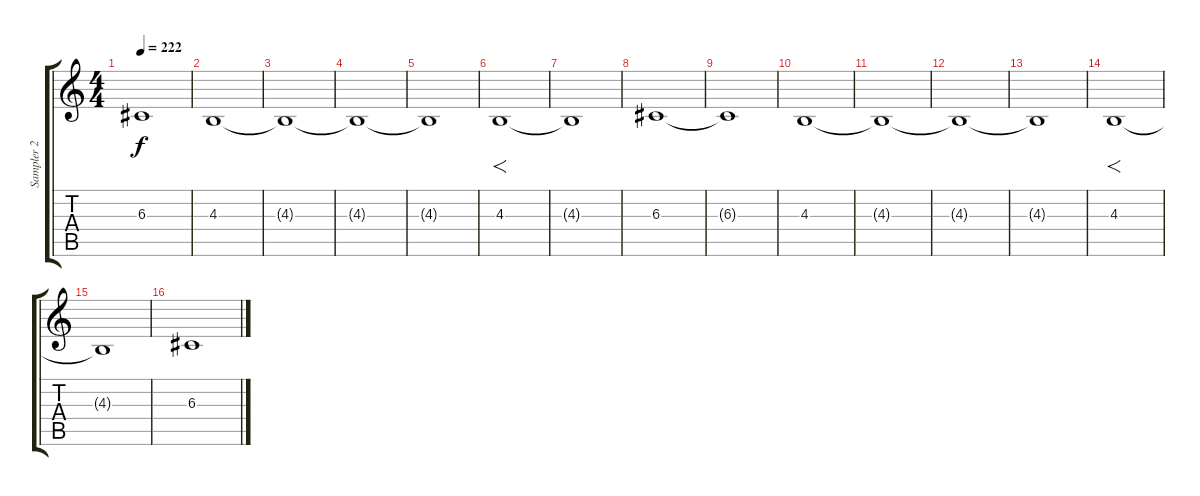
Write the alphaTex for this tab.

\track ("Sampler 2" "Sampler 2") {instrument stringensemble1}
\staff {score tabs}
\tuning (E4 B3 G3 D3 A2 E2) {hide}
\ts (4 4)
\tempo 222
\clef g2
\ks c
6.3{t}.1{dy f} |
4.3.1 |
4.3{t}.1 |
4.3{t}.1 |
4.3{t}.1 |
4.3.1{f} |
4.3{t}.1 |
6.3.1 |
6.3{t}.1 |
4.3.1 |
4.3{t}.1 |
4.3{t}.1 |
4.3{t}.1 |
4.3.1{f} |
4.3{t}.1 |
6.3.1
